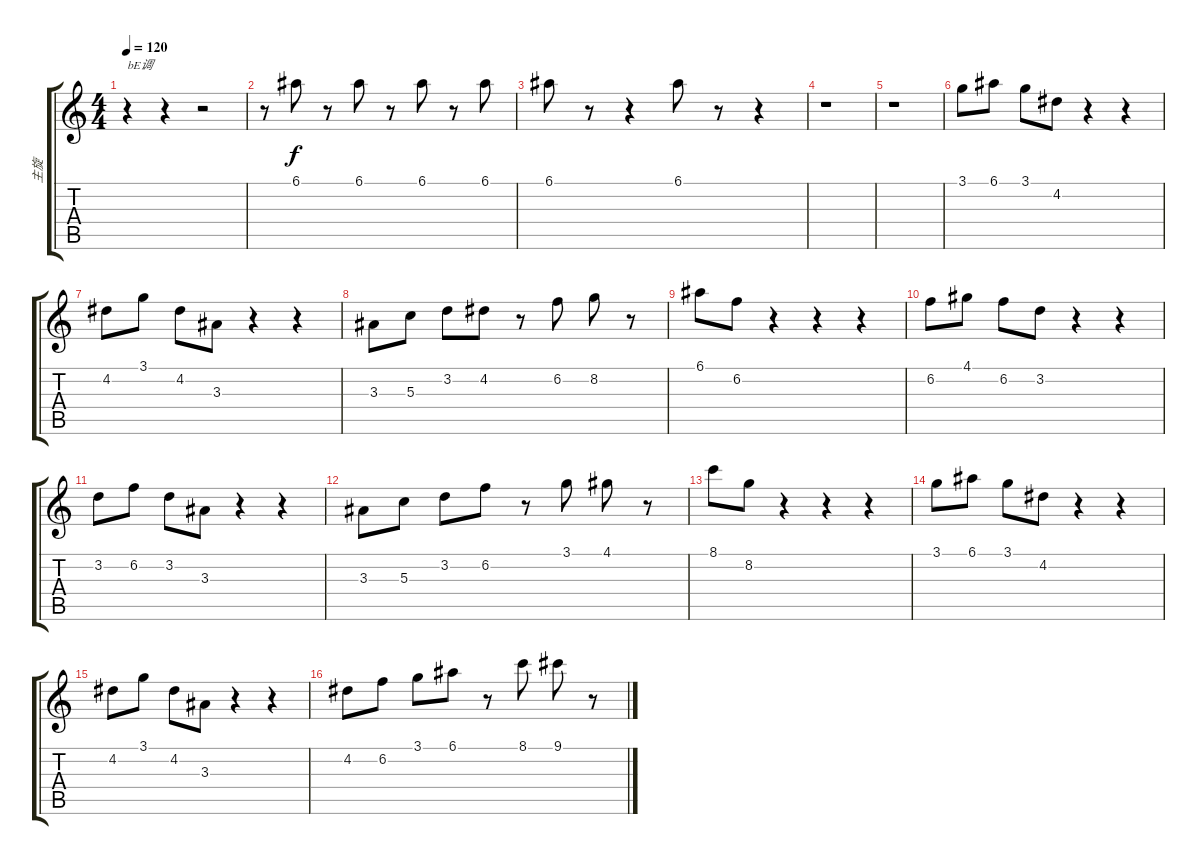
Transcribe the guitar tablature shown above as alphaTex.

\track ("主旋" "主旋") {instrument electricguitarjazz}
\staff {score tabs}
\tuning (E4 B3 G3 D3 A2 E2) {hide}
\ts (4 4)
\tempo 120
\clef g2
\ks c
r.4{txt "bE调" dy f instrument electricguitarjazz} r.4 r.2 |
r.8 6.1.8 r.8 6.1.8 r.8 6.1.8 r.8 6.1.8 |
6.1.8 r.8 r.4 6.1.8 r.8 r.4 |
r.1 |
r.1 |
3.1.8 6.1.8 3.1.8 4.2.8 r.4 r.4 |
4.2.8 3.1.8 4.2.8 3.3.8 r.4 r.4 |
3.3.8 5.3.8 3.2.8 4.2.8 r.8 6.2.8 8.2.8 r.8 |
6.1.8 6.2.8 r.4 r.4 r.4 |
6.2.8 4.1.8 6.2.8 3.2.8 r.4 r.4 |
3.2.8 6.2.8 3.2.8 3.3.8 r.4 r.4 |
3.3.8 5.3.8 3.2.8 6.2.8 r.8 3.1.8 4.1.8 r.8 |
8.1.8 8.2.8 r.4 r.4 r.4 |
3.1.8 6.1.8 3.1.8 4.2.8 r.4 r.4 |
4.2.8 3.1.8 4.2.8 3.3.8 r.4 r.4 |
4.2.8 6.2.8 3.1.8 6.1.8 r.8 8.1.8 9.1.8 r.8
